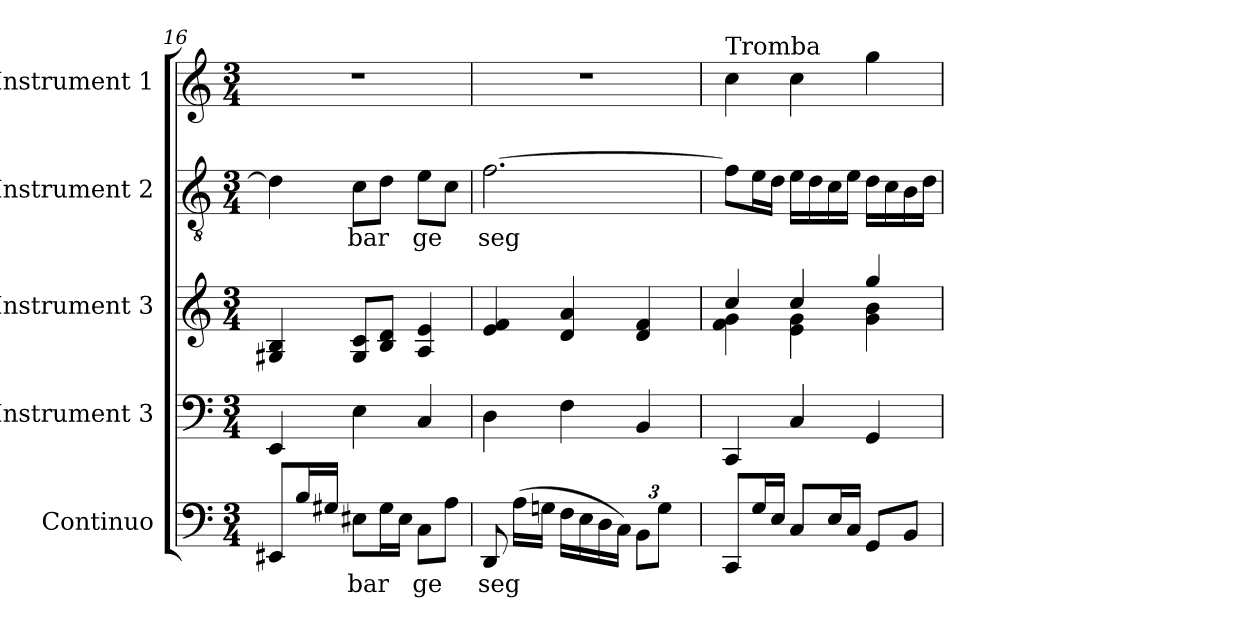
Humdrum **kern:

**kern	**text	**kern	**kern	**kern	**text	**kern
*part5	*part5	*part4	*part3	*part2	*part2	*part1
*staff5	*staff5	*staff4	*staff3	*staff2	*staff2	*staff1
*I"Continuo	*	*I"Instrument 3	*I"Instrument 3	*I"Instrument 2	*	*I"Instrument 1
!!LO:LB:g=z
*clefF4	*	*clefF4	*clefG2	*clefGv2	*	*clefG2
*k[]	*	*k[]	*k[]	*k[]	*	*k[]
*C:	*	*C:	*C:	*C:	*	*C:
*M3/4	*	*M3/4	*M3/4	*M3/4	*	*M3/4
=16	=16	=16	=16	=16	=16	=16
!	!LO:LY:a	!	!	!	!LO:LY:b	!
8EE#/L	--	4EE/	4B/ 4G#X/	4d\]	--	2.r
!	!LO:LY:a	!	!	!	!	!
16B/	--	.	.	.	.	.
!	!LO:LY:a	!	!	!	!	!
16G#X/J	--	.	.	.	.	.
!	!LO:LY:a	!	!	!	!LO:LY:b	!
8E#\L	-bar	4E\	8G#/ 8c/L	8c\L	-bar	.
!	!LO:LY:a	!	!	!	!LO:LY:b	!
16G#\	.	.	8d/ 8B/J	8d\J	.	.
!	!LO:LY:a	!	!	!	!	!
16E#\J	.	.	.	.	.	.
!	!LO:LY:a	!	!	!	!LO:LY:b	!
8C\L	ge-	4C/	4e/ 4A/	8e\L	ge-	.
!	!LO:LY:a	!	!	!	!LO:LY:b	!
8A\J	--	.	.	8c\J	--	.
=17	=17	=17	=17	=17	=17	=17
!	!LO:LY:a	!	!	!	!LO:LY:b	!
8DD/	-seg-	4D\	4e/ 4f/	[>2.f\	-seg-	2.r
!	!LO:LY:a	!	!	!	!	!
(>16A\L	--	.	.	.	.	.
!	!LO:LY:a	!	!	!	!	!
16Gn\J	--	.	.	.	.	.
!	!LO:LY:a	!	!	!	!	!
16F\L	--	4F\	4d/ 4a/	.	.	.
!	!LO:LY:a	!	!	!	!	!
16E\	--	.	.	.	.	.
!	!LO:LY:a	!	!	!	!	!
16D\	--	.	.	.	.	.
!	!LO:LY:a	!	!	!	!	!
16C\J)	--	.	.	.	.	.
*Xbrackettup	*	*	*	*	*	*
!	!LO:LY:a	!	!	!	!	!
12BB<\L	--	4BB/	4d/ 4f/	.	.	.
!	!LO:LY:a	!	!	!	!	!
12G\J	--	.	.	.	.	.
12ryy	.	.	.	.	.	.
=18	=18	=18	=18	=18	=18	=18
!	!	!	!	!	!	!LO:TX:a:t=Tromba
!	!LO:LY:a	!	!	!	!LO:LY:b	!
*	*	*	*^	*	*	*
8CC</L	--	4CC/	4cc/	4f\ 4g\	8f\L]	--	4cc\
!	!LO:LY:a	!	!	!	!	!LO:LY:b	!
16G/	--	.	.	.	16e\	--	.
!	!LO:LY:a	!	!	!	!	!LO:LY:b	!
16E/J	--	.	.	.	16d\J	--	.
!	!LO:LY:a	!	!	!	!	!LO:LY:b	!
8C/L	--	4C/	4cc/	4g\ 4e\	16e\L	--	4cc\
!	!	!	!	!	!	!LO:LY:b	!
.	.	.	.	.	16d\	--	.
!	!LO:LY:a	!	!	!	!	!LO:LY:b	!
16E/	--	.	.	.	16c\	--	.
!	!LO:LY:a	!	!	!	!	!LO:LY:b	!
16C/J	--	.	.	.	16e\J	--	.
!	!LO:LY:a	!	!	!	!	!LO:LY:b	!
8GG/L	--	4GG/	4gg/	4b\ 4g\	16d\L	--	4gg\
!	!	!	!	!	!	!LO:LY:b	!
.	.	.	.	.	16c\	--	.
!	!LO:LY:a	!	!	!	!	!LO:LY:b	!
8BB/J	--	.	.	.	16B\	--	.
!	!	!	!	!	!	!LO:LY:b	!
.	.	.	.	.	16d\J	--	.
*	*	*	*v	*v	*	*	*
=	=	=	=	=	=	=
*-	*-	*-	*-	*-	*-	*-
